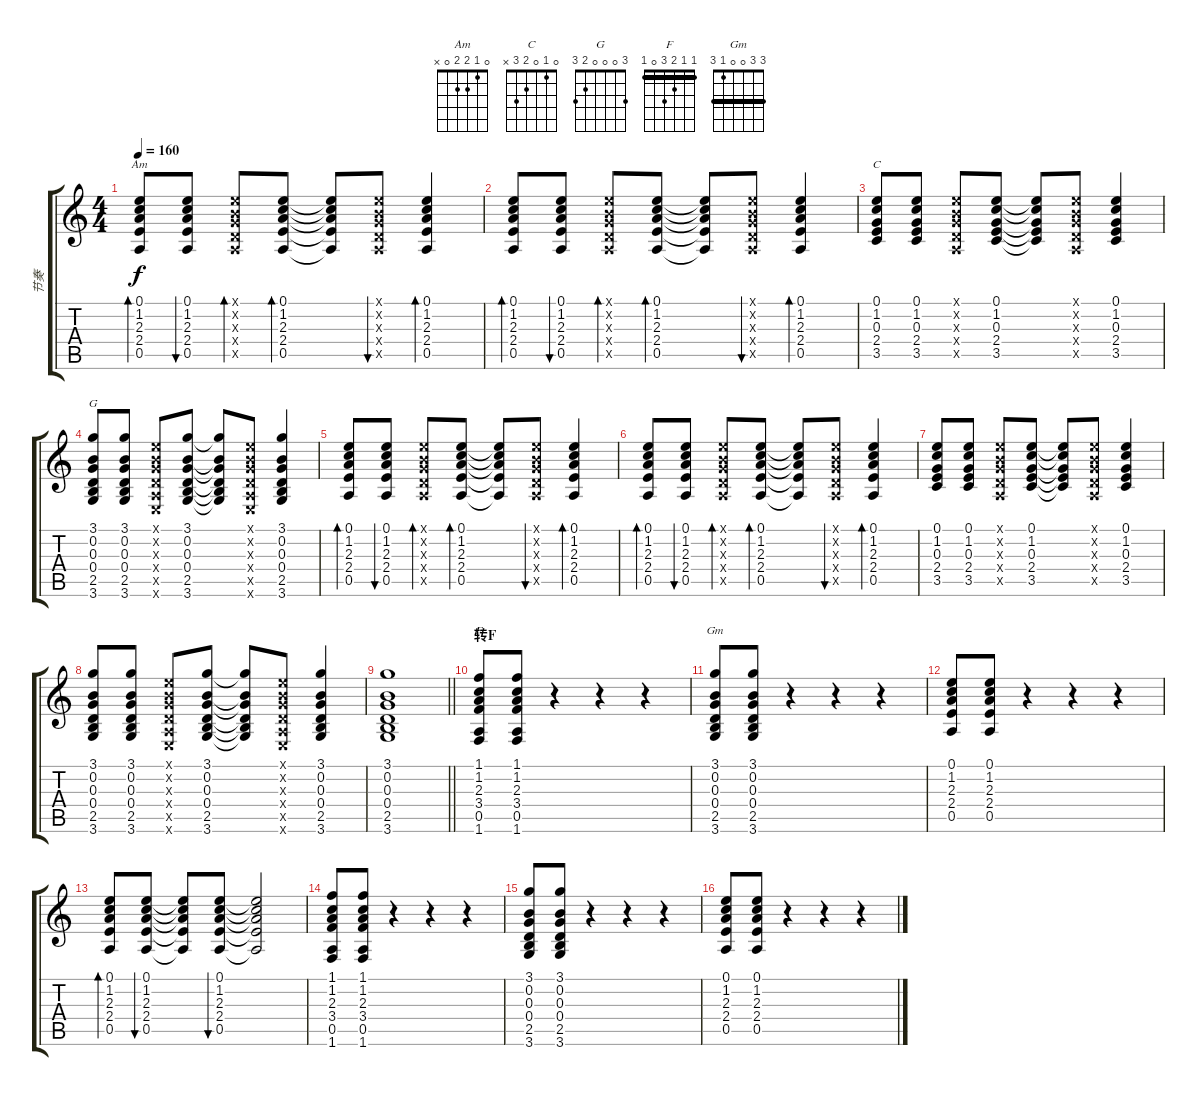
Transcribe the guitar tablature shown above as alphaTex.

\track ("节奏" "节奏") {instrument acousticguitarsteel}
\staff {score tabs}
\tuning (E4 B3 G3 D3 A2 E2) {hide}
\chord ("Am" 0 1 2 2 0 x)
\chord ("C" 0 1 0 2 3 x)
\chord ("G" 3 0 0 0 2 3)
\chord ("F" 1 1 2 3 0 1) {barre 1}
\chord ("Gm" 3 3 0 0 1 3) {barre 3}
\ts (4 4)
\tempo 160
\clef g2
\ks c
(0.1 1.2 2.3 2.4 0.5).8{bd 60 ch "Am" dy f} (0.1 1.2 2.3 2.4 0.5).8{bu 60} (0.1{x} 0.2{x} 0.3{x} 0.4{x} 0.5{x}).8{bd 60} (0.1 1.2 2.3 2.4 0.5).8{bd 60} (0.1{t} 1.2{t} 2.3{t} 2.4{t} 0.5{t}).8 (0.1{x} 0.2{x} 0.3{x} 0.4{x} 0.5{x}).8{bu 60} (0.1 1.2 2.3 2.4 0.5).4{bd 60} |
(0.1 1.2 2.3 2.4 0.5).8{bd 60} (0.1 1.2 2.3 2.4 0.5).8{bu 60} (0.1{x} 0.2{x} 0.3{x} 0.4{x} 0.5{x}).8{bd 60} (0.1 1.2 2.3 2.4 0.5).8{bd 60} (0.1{t} 1.2{t} 2.3{t} 2.4{t} 0.5{t}).8 (0.1{x} 0.2{x} 0.3{x} 0.4{x} 0.5{x}).8{bu 60} (0.1 1.2 2.3 2.4 0.5).4{bd 60} |
(0.1 1.2 0.3 2.4 3.5).8{ch "C"} (0.1 1.2 0.3 2.4 3.5).8 (0.1{x} 0.2{x} 0.3{x} 0.4{x} 0.5{x}).8 (0.1 1.2 0.3 2.4 3.5).8 (0.1{t} 1.2{t} 0.3{t} 2.4{t} 3.5{t}).8 (0.1{x} 0.2{x} 0.3{x} 0.4{x} 0.5{x}).8 (0.1 1.2 0.3 2.4 3.5).4 |
(3.1 0.2 0.3 0.4 2.5 3.6).8{ch "G"} (3.1 0.2 0.3 0.4 2.5 3.6).8 (0.1{x} 0.2{x} 0.3{x} 0.4{x} 0.5{x} 0.6{x}).8 (3.1 0.2 0.3 0.4 2.5 3.6).8 (3.1{t} 0.2{t} 0.3{t} 0.4{t} 2.5{t} 3.6{t}).8 (0.1{x} 0.2{x} 0.3{x} 0.4{x} 0.5{x} 0.6{x}).8 (3.1 0.2 0.3 0.4 2.5 3.6).4 |
(0.1 1.2 2.3 2.4 0.5).8{bd 60} (0.1 1.2 2.3 2.4 0.5).8{bu 60} (0.1{x} 0.2{x} 0.3{x} 0.4{x} 0.5{x}).8{bd 60} (0.1 1.2 2.3 2.4 0.5).8{bd 60} (0.1{t} 1.2{t} 2.3{t} 2.4{t} 0.5{t}).8 (0.1{x} 0.2{x} 0.3{x} 0.4{x} 0.5{x}).8{bu 60} (0.1 1.2 2.3 2.4 0.5).4{bd 60} |
(0.1 1.2 2.3 2.4 0.5).8{bd 60} (0.1 1.2 2.3 2.4 0.5).8{bu 60} (0.1{x} 0.2{x} 0.3{x} 0.4{x} 0.5{x}).8{bd 60} (0.1 1.2 2.3 2.4 0.5).8{bd 60} (0.1{t} 1.2{t} 2.3{t} 2.4{t} 0.5{t}).8 (0.1{x} 0.2{x} 0.3{x} 0.4{x} 0.5{x}).8{bu 60} (0.1 1.2 2.3 2.4 0.5).4{bd 60} |
(0.1 1.2 0.3 2.4 3.5).8 (0.1 1.2 0.3 2.4 3.5).8 (0.1{x} 0.2{x} 0.3{x} 0.4{x} 0.5{x}).8 (0.1 1.2 0.3 2.4 3.5).8 (0.1{t} 1.2{t} 0.3{t} 2.4{t} 3.5{t}).8 (0.1{x} 0.2{x} 0.3{x} 0.4{x} 0.5{x}).8 (0.1 1.2 0.3 2.4 3.5).4 |
(3.1 0.2 0.3 0.4 2.5 3.6).8 (3.1 0.2 0.3 0.4 2.5 3.6).8 (0.1{x} 0.2{x} 0.3{x} 0.4{x} 0.5{x} 0.6{x}).8 (3.1 0.2 0.3 0.4 2.5 3.6).8 (3.1{t} 0.2{t} 0.3{t} 0.4{t} 2.5{t} 3.6{t}).8 (0.1{x} 0.2{x} 0.3{x} 0.4{x} 0.5{x} 0.6{x}).8 (3.1 0.2 0.3 0.4 2.5 3.6).4 |
\barLineRight lightlight
(3.1 0.2 0.3 0.4 2.5 3.6).1 |
\section ("" "转F")
(1.1 1.2 2.3 3.4 0.5 1.6).8{ch "F"} (1.1 1.2 2.3 3.4 0.5 1.6).8 r.4 r.4 r.4 |
(3.1 0.2 0.3 0.4 2.5 3.6).8{ch "Gm"} (3.1 0.2 0.3 0.4 2.5 3.6).8 r.4 r.4 r.4 |
(0.1 1.2 2.3 2.4 0.5).8 (0.1 1.2 2.3 2.4 0.5).8 r.4 r.4 r.4 |
(0.1 1.2 2.3 2.4 0.5).8{bd 60} (0.1 1.2 2.3 2.4 0.5).8{bu 60} (0.1{t} 1.2{t} 2.3{t} 2.4{t} 0.5{t}).8 (0.1 1.2 2.3 2.4 0.5).8{bu 60} (0.1{t} 1.2{t} 2.3{t} 2.4{t} 0.5{t}).2 |
(1.1 1.2 2.3 3.4 0.5 1.6).8 (1.1 1.2 2.3 3.4 0.5 1.6).8 r.4 r.4 r.4 |
(3.1 0.2 0.3 0.4 2.5 3.6).8 (3.1 0.2 0.3 0.4 2.5 3.6).8 r.4 r.4 r.4 |
(0.1 1.2 2.3 2.4 0.5).8 (0.1 1.2 2.3 2.4 0.5).8 r.4 r.4 r.4
